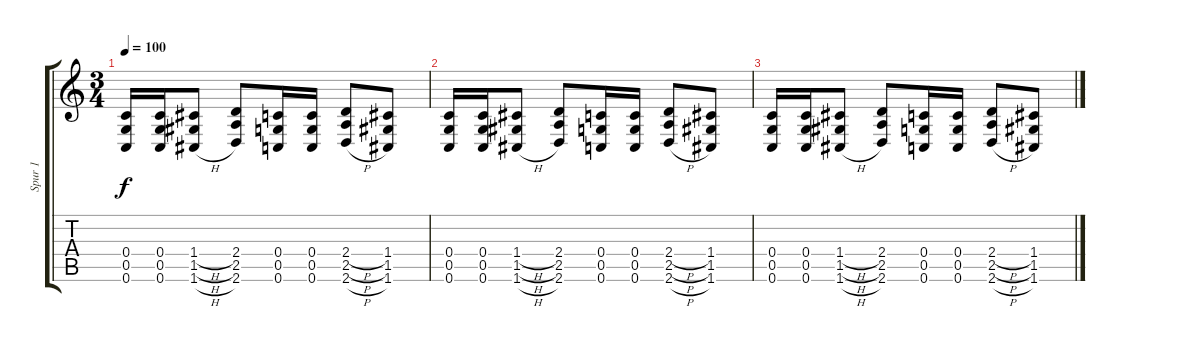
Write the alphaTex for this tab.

\track ("Spur 1" "Spur 1") {instrument distortionguitar}
\staff {score tabs}
\tuning (D4 A3 F3 C3 G2 C2) {hide}
\ts (3 4)
\tempo 100
\clef g2
\ks c
(0.4 0.5 0.6).16{dy f} (0.4 0.5 0.6).16 (1.4{h} 1.5{h} 1.6{h}).8 (2.4 2.5 2.6).8 (0.4 0.5 0.6).16 (0.4 0.5 0.6).16 (2.4{h} 2.5{h} 2.6{h}).8 (1.4 1.5 1.6).8 |
(0.4 0.5 0.6).16 (0.4 0.5 0.6).16 (1.4{h} 1.5{h} 1.6{h}).8 (2.4 2.5 2.6).8 (0.4 0.5 0.6).16 (0.4 0.5 0.6).16 (2.4{h} 2.5{h} 2.6{h}).8 (1.4 1.5 1.6).8 |
(0.4 0.5 0.6).16 (0.4 0.5 0.6).16 (1.4{h} 1.5{h} 1.6{h}).8 (2.4 2.5 2.6).8 (0.4 0.5 0.6).16 (0.4 0.5 0.6).16 (2.4{h} 2.5{h} 2.6{h}).8 (1.4 1.5 1.6).8
